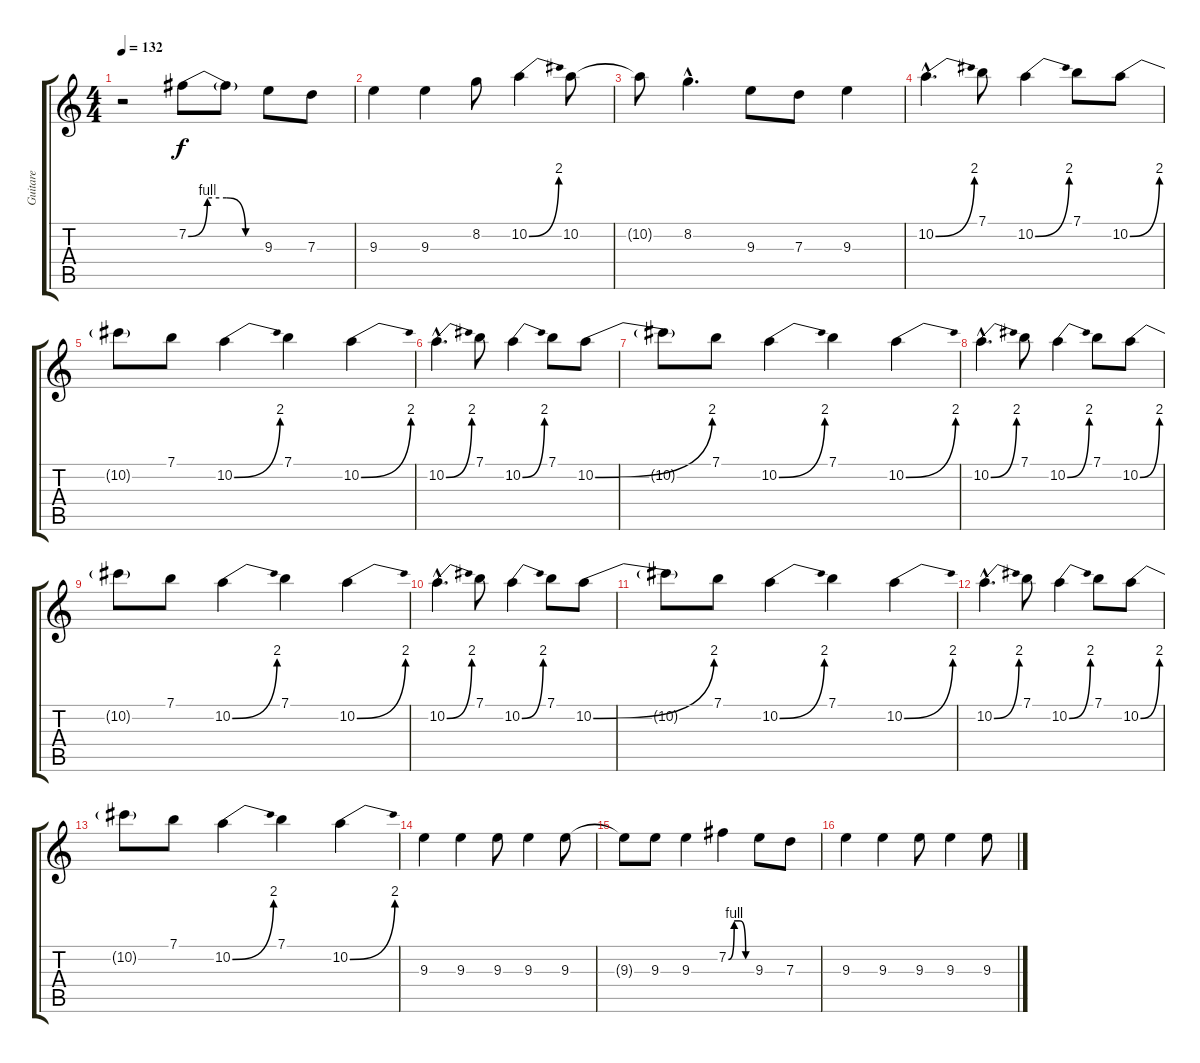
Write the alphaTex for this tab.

\track ("Guitare" "Guitare") {instrument distortionguitar}
\staff {score tabs}
\tuning (E4 B3 G3 D3 A2 E2) {hide}
\ts (4 4)
\tempo 132
\clef g2
\ks c
r.2{dy f} 7.2{be (custom 0 0 15 4 30 4 45 0 60 0)}.8 7.2{t}.8 9.3.8 7.3.8 |
9.3.4 9.3.4 8.2.8 10.2{be (bend 0 0 60 8)}.4 10.2.8 |
10.2{t}.8 8.2{hac}.4{d} 9.3.8 7.3.8 9.3.4 |
10.2{be (bend 0 0 60 8) hac}.4{d} 7.1.8 10.2{be (bend 0 0 60 8)}.4 7.1.8 10.2{be (bend 0 0 60 8)}.8 |
10.2{t}.8 7.1.8 10.2{be (bend 0 0 60 8)}.4 7.1.4 10.2{be (bend 0 0 60 8)}.4 |
10.2{be (bend 0 0 60 8) hac}.4{d} 7.1.8 10.2{be (bend 0 0 60 8)}.4 7.1.8 10.2{be (bend 0 0 60 8)}.8 |
10.2{t}.8 7.1.8 10.2{be (bend 0 0 60 8)}.4 7.1.4 10.2{be (bend 0 0 60 8)}.4 |
10.2{be (bend 0 0 60 8) hac}.4{d} 7.1.8 10.2{be (bend 0 0 60 8)}.4 7.1.8 10.2{be (bend 0 0 60 8)}.8 |
10.2{t}.8 7.1.8 10.2{be (bend 0 0 60 8)}.4 7.1.4 10.2{be (bend 0 0 60 8)}.4 |
10.2{be (bend 0 0 60 8) hac}.4{d} 7.1.8 10.2{be (bend 0 0 60 8)}.4 7.1.8 10.2{be (bend 0 0 60 8)}.8 |
10.2{t}.8 7.1.8 10.2{be (bend 0 0 60 8)}.4 7.1.4 10.2{be (bend 0 0 60 8)}.4 |
10.2{be (bend 0 0 60 8) hac}.4{d} 7.1.8 10.2{be (bend 0 0 60 8)}.4 7.1.8 10.2{be (bend 0 0 60 8)}.8 |
10.2{t}.8 7.1.8 10.2{be (bend 0 0 60 8)}.4 7.1.4 10.2{be (bend 0 0 60 8)}.4 |
9.3.4 9.3.4 9.3.8 9.3.4 9.3.8 |
9.3{t}.8 9.3.8 9.3.4 7.2{be (custom 0 0 15 4 30 4 45 0 60 0)}.4 9.3.8 7.3.8 |
9.3.4 9.3.4 9.3.8 9.3.4 9.3.8
